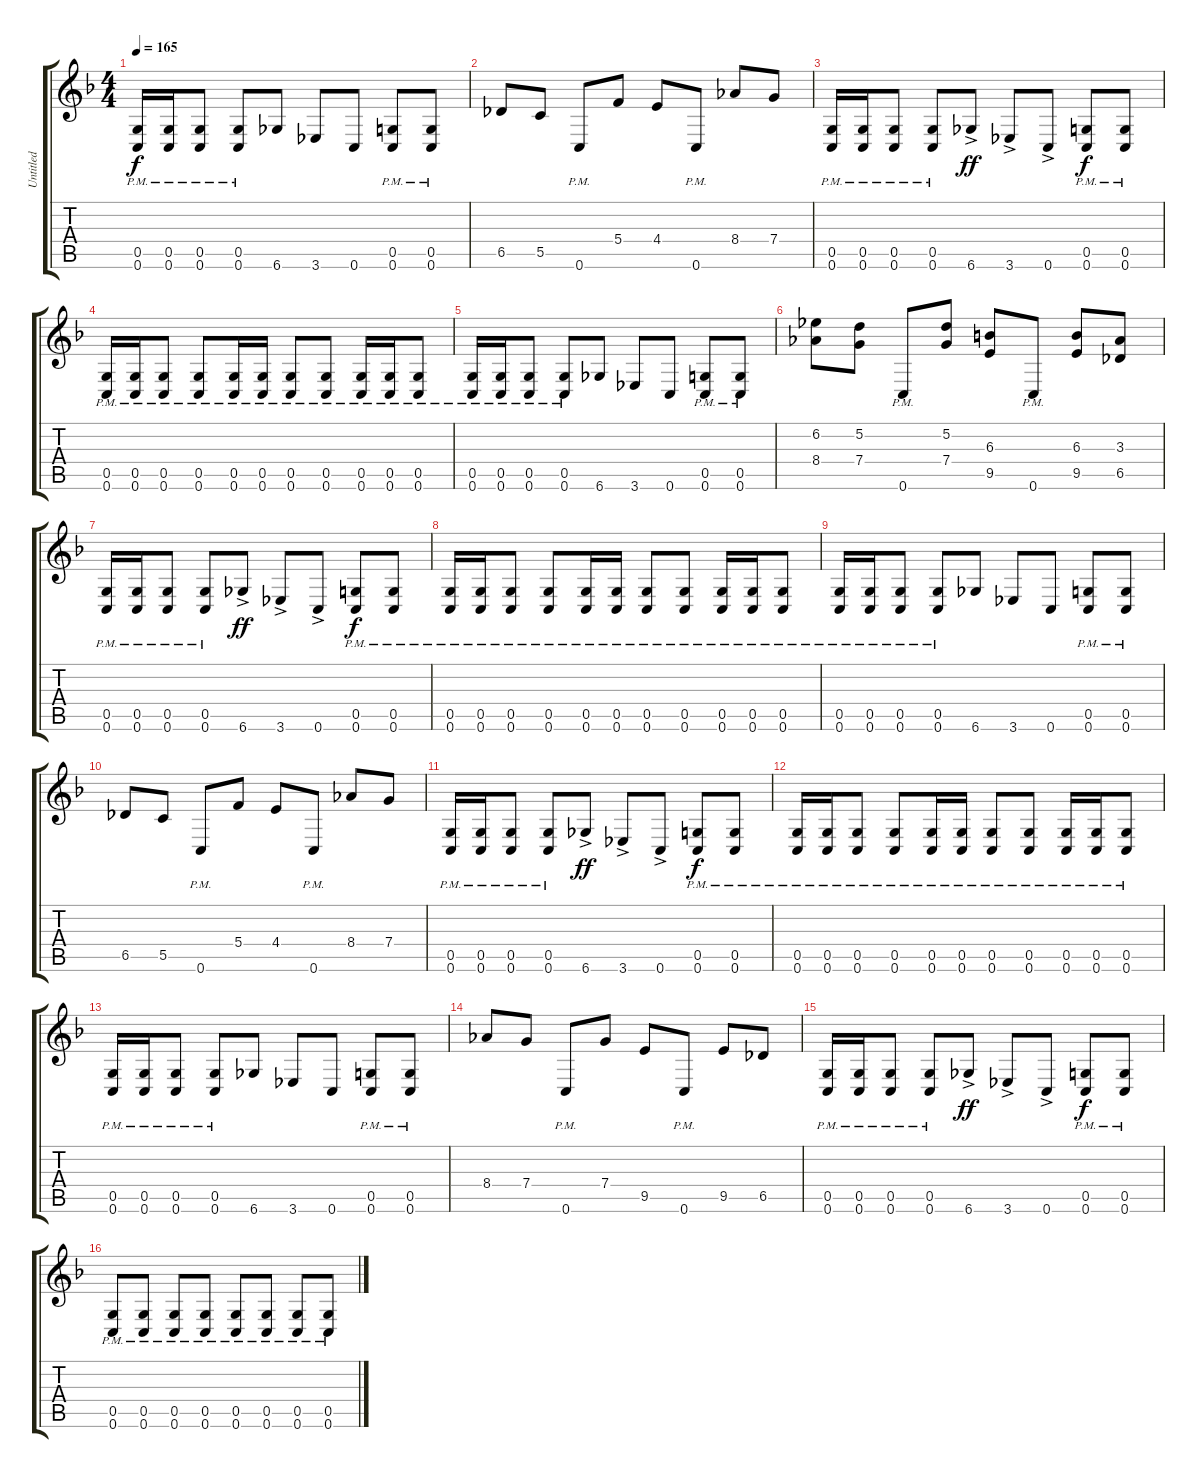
\track ("Untitled" "Untitled") {instrument distortionguitar}
\staff {score tabs}
\tuning (D4 A3 F3 C3 G2 C2) {hide}
\ts (4 4)
\tempo 165
\clef g2
\ks f
(0.5{pm} 0.6{pm}).16{dy f} (0.5{pm} 0.6{pm}).16 (0.5{pm} 0.6{pm}).8 (0.5{pm} 0.6{pm}).8 6.6.8 3.6.8 0.6.8 (0.5{pm} 0.6{pm}).8 (0.5{pm} 0.6{pm}).8 |
6.5.8 5.5.8 0.6{pm}.8 5.4.8 4.4.8 0.6{pm}.8 8.4.8 7.4.8 |
(0.5{pm} 0.6{pm}).16 (0.5{pm} 0.6{pm}).16 (0.5{pm} 0.6{pm}).8 (0.5{pm} 0.6{pm}).8 6.6{ac}.8{dy ff} 3.6{ac}.8 0.6{ac}.8 (0.5{pm} 0.6{pm}).8{dy f} (0.5{pm} 0.6{pm}).8 |
(0.5{pm} 0.6{pm}).16 (0.5{pm} 0.6{pm}).16 (0.5{pm} 0.6{pm}).8 (0.5{pm} 0.6{pm}).8 (0.5{pm} 0.6{pm}).16 (0.5{pm} 0.6{pm}).16 (0.5{pm} 0.6{pm}).8 (0.5{pm} 0.6{pm}).8 (0.5{pm} 0.6{pm}).16 (0.5{pm} 0.6{pm}).16 (0.5{pm} 0.6{pm}).8 |
(0.5{pm} 0.6{pm}).16 (0.5{pm} 0.6{pm}).16 (0.5{pm} 0.6{pm}).8 (0.5{pm} 0.6{pm}).8 6.6.8 3.6.8 0.6.8 (0.5{pm} 0.6{pm}).8 (0.5{pm} 0.6{pm}).8 |
(6.2 8.4).8 (5.2 7.4).8 0.6{pm}.8 (5.2 7.4).8 (6.3 9.5).8 0.6{pm}.8 (6.3 9.5).8 (3.3 6.5).8 |
(0.5{pm} 0.6{pm}).16 (0.5{pm} 0.6{pm}).16 (0.5{pm} 0.6{pm}).8 (0.5{pm} 0.6{pm}).8 6.6{ac}.8{dy ff} 3.6{ac}.8 0.6{ac}.8 (0.5{pm} 0.6{pm}).8{dy f} (0.5{pm} 0.6{pm}).8 |
(0.5{pm} 0.6{pm}).16 (0.5{pm} 0.6{pm}).16 (0.5{pm} 0.6{pm}).8 (0.5{pm} 0.6{pm}).8 (0.5{pm} 0.6{pm}).16 (0.5{pm} 0.6{pm}).16 (0.5{pm} 0.6{pm}).8 (0.5{pm} 0.6{pm}).8 (0.5{pm} 0.6{pm}).16 (0.5{pm} 0.6{pm}).16 (0.5{pm} 0.6{pm}).8 |
(0.5{pm} 0.6{pm}).16 (0.5{pm} 0.6{pm}).16 (0.5{pm} 0.6{pm}).8 (0.5{pm} 0.6{pm}).8 6.6.8 3.6.8 0.6.8 (0.5{pm} 0.6{pm}).8 (0.5{pm} 0.6{pm}).8 |
6.5.8 5.5.8 0.6{pm}.8 5.4.8 4.4.8 0.6{pm}.8 8.4.8 7.4.8 |
(0.5{pm} 0.6{pm}).16 (0.5{pm} 0.6{pm}).16 (0.5{pm} 0.6{pm}).8 (0.5{pm} 0.6{pm}).8 6.6{ac}.8{dy ff} 3.6{ac}.8 0.6{ac}.8 (0.5{pm} 0.6{pm}).8{dy f} (0.5{pm} 0.6{pm}).8 |
(0.5{pm} 0.6{pm}).16 (0.5{pm} 0.6{pm}).16 (0.5{pm} 0.6{pm}).8 (0.5{pm} 0.6{pm}).8 (0.5{pm} 0.6{pm}).16 (0.5{pm} 0.6{pm}).16 (0.5{pm} 0.6{pm}).8 (0.5{pm} 0.6{pm}).8 (0.5{pm} 0.6{pm}).16 (0.5{pm} 0.6{pm}).16 (0.5{pm} 0.6{pm}).8 |
(0.5{pm} 0.6{pm}).16 (0.5{pm} 0.6{pm}).16 (0.5{pm} 0.6{pm}).8 (0.5{pm} 0.6{pm}).8 6.6.8 3.6.8 0.6.8 (0.5{pm} 0.6{pm}).8 (0.5{pm} 0.6{pm}).8 |
8.4.8 7.4.8 0.6{pm}.8 7.4.8 9.5.8 0.6{pm}.8 9.5.8 6.5.8 |
(0.5{pm} 0.6{pm}).16 (0.5{pm} 0.6{pm}).16 (0.5{pm} 0.6{pm}).8 (0.5{pm} 0.6{pm}).8 6.6{ac}.8{dy ff} 3.6{ac}.8 0.6{ac}.8 (0.5{pm} 0.6{pm}).8{dy f} (0.5{pm} 0.6{pm}).8 |
(0.5{pm} 0.6{pm}).8 (0.5{pm} 0.6{pm}).8 (0.5{pm} 0.6{pm}).8 (0.5{pm} 0.6{pm}).8 (0.5{pm} 0.6{pm}).8 (0.5{pm} 0.6{pm}).8 (0.5{pm} 0.6{pm}).8 (0.5{pm} 0.6{pm}).8
